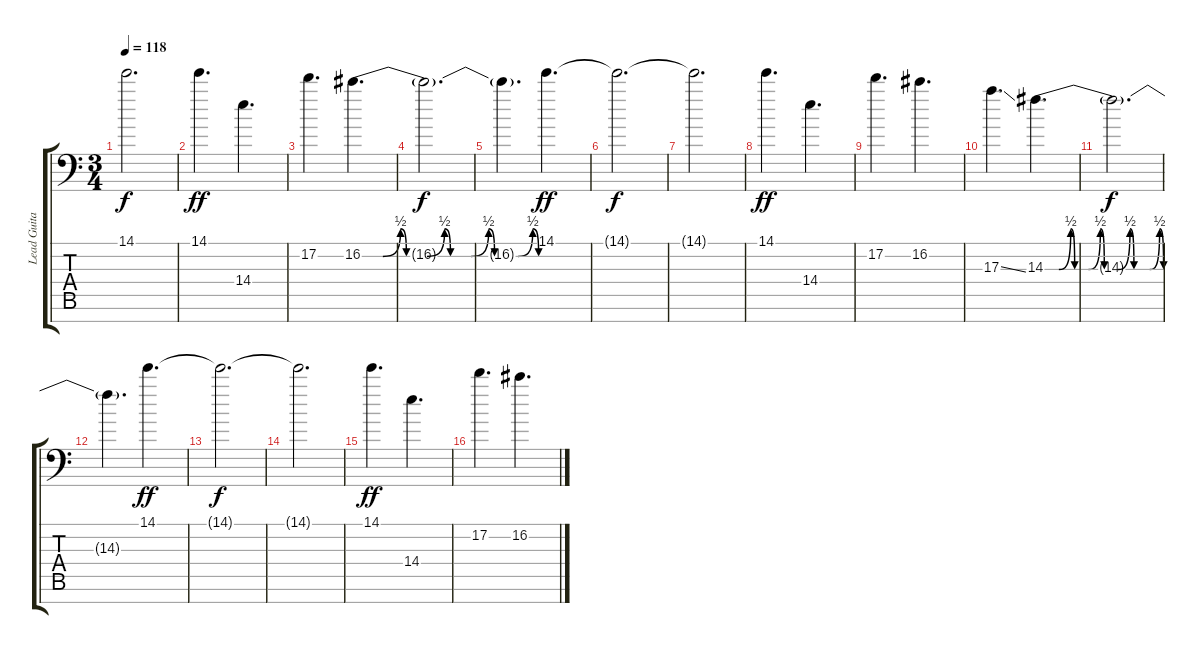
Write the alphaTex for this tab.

\track ("Lead Guitar #1" "Lead Guita") {instrument overdrivenguitar}
\staff {score tabs}
\tuning (D4 A3 E3 D3 A2 E2 A1) {hide}
\ts (3 4)
\tempo 118
\clef f4
\ks c
14.1{t}.2{d dy f} |
14.1.4{d dy ff} 14.4.4{d} |
17.2.4{d} 16.2{be (custom 0 0 7 0 13 2 15 0 22 0 28 2 30 0 37 0 43 2 45 0 53 0 58 2 60 0)}.4{d} |
16.2{t}.2{d dy f} |
16.2{t}.4{d} 14.1.4{d dy ff} |
14.1{t}.2{d dy f} |
14.1{t}.2{d} |
14.1.4{d dy ff} 14.4.4{d} |
17.2.4{d} 16.2.4{d} |
17.3{ss}.4{d} 14.3{be (custom 0 0 7 0 13 2 15 0 22 0 28 2 30 0 37 0 43 2 45 0 53 0 58 2 60 0)}.4{d} |
14.3{t}.2{d dy f} |
14.3{t}.4{d} 14.1.4{d dy ff} |
14.1{t}.2{d dy f} |
14.1{t}.2{d} |
14.1.4{d dy ff} 14.4.4{d} |
17.2.4{d} 16.2.4{d}
